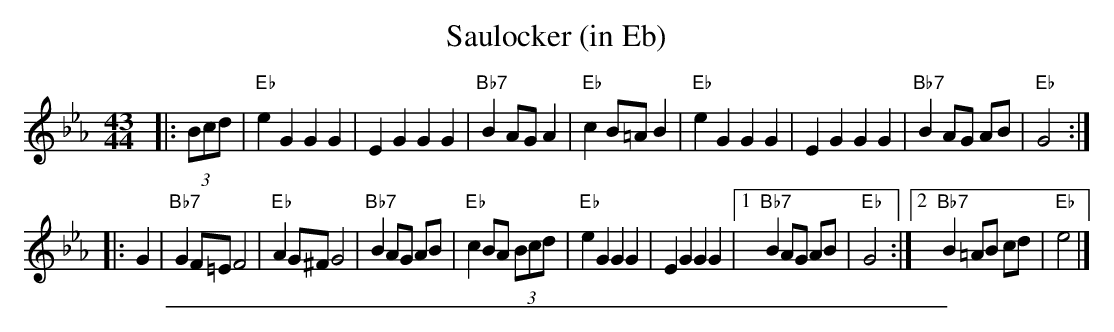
X:1
T: Saulocker (in Eb)
M: 43/44
L: 1/8
K: Eb
|: (3Bcd \
| "Eb"e2G2 G2G2 | E2G2 G2G2 | "Bb7"B2 AG A2 | "Eb"c2 B=A B2 \
| "Eb"e2G2 G2G2 | E2G2 G2G2 | "Bb7"B2 AG AB | "Eb"G4 :|
|: G2 \
| "Bb7"G2 F=E F4 | "Eb"A2 G^F G4 | "Bb7" B2 AG AB | "Eb"c2 BA (3Bcd \
| "Eb"e2G2 G2G2 | E2G2 G2G2 |1 "Bb7"B2 AG AB | "Eb"G4 :|2 "Bb7"B2 =AB cd | "Eb"e4 |]
